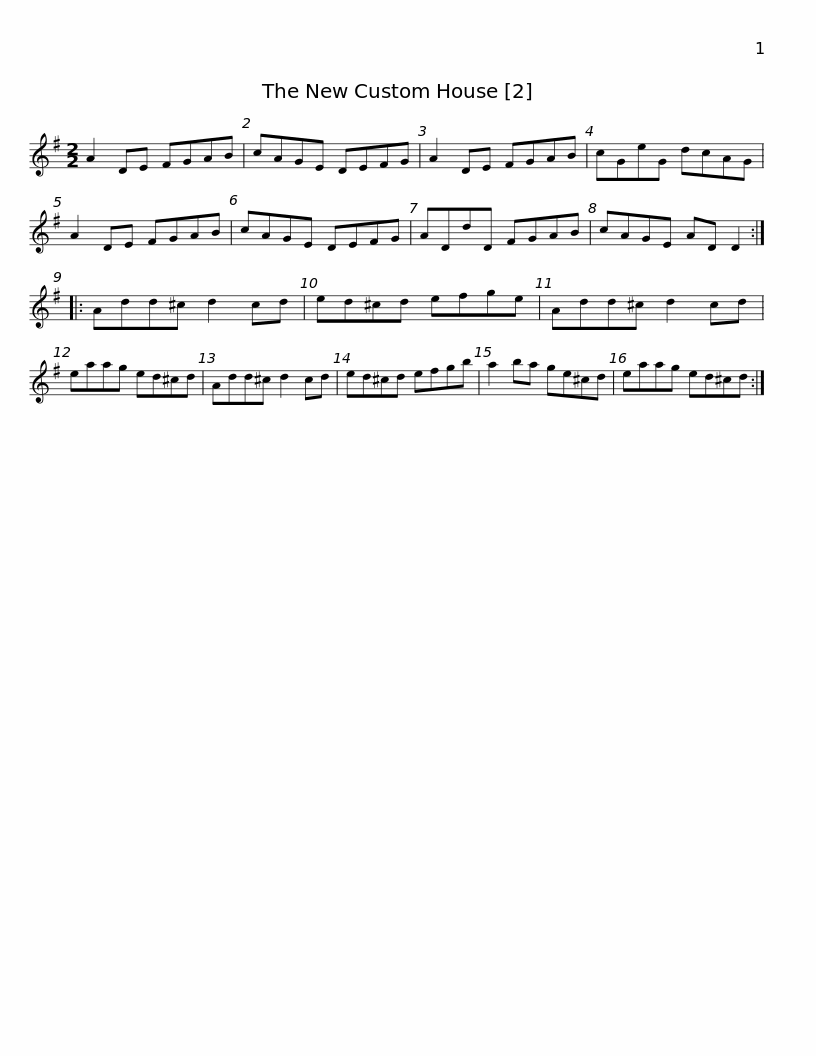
X:1
L:1/8
M:2/2
I:linebreak $
K:G
V:1 treble
V:1
 A2 DE FGAB | cAGE DEFG | A2 DE FGAB | cGeG dcAG | A2 DE FGAB | %5
 cAGE DEFG |$ ADdD FGAB | cAGE AD D2 :: Add^c d2 cd | ed^cd efge | %10
 Add^c d2 cd |$ eaag ed^cd | Add^c d2 cd | ed^cd efgb | a2 ba ge^cd | %15
 eaag ed^cd :| %16
